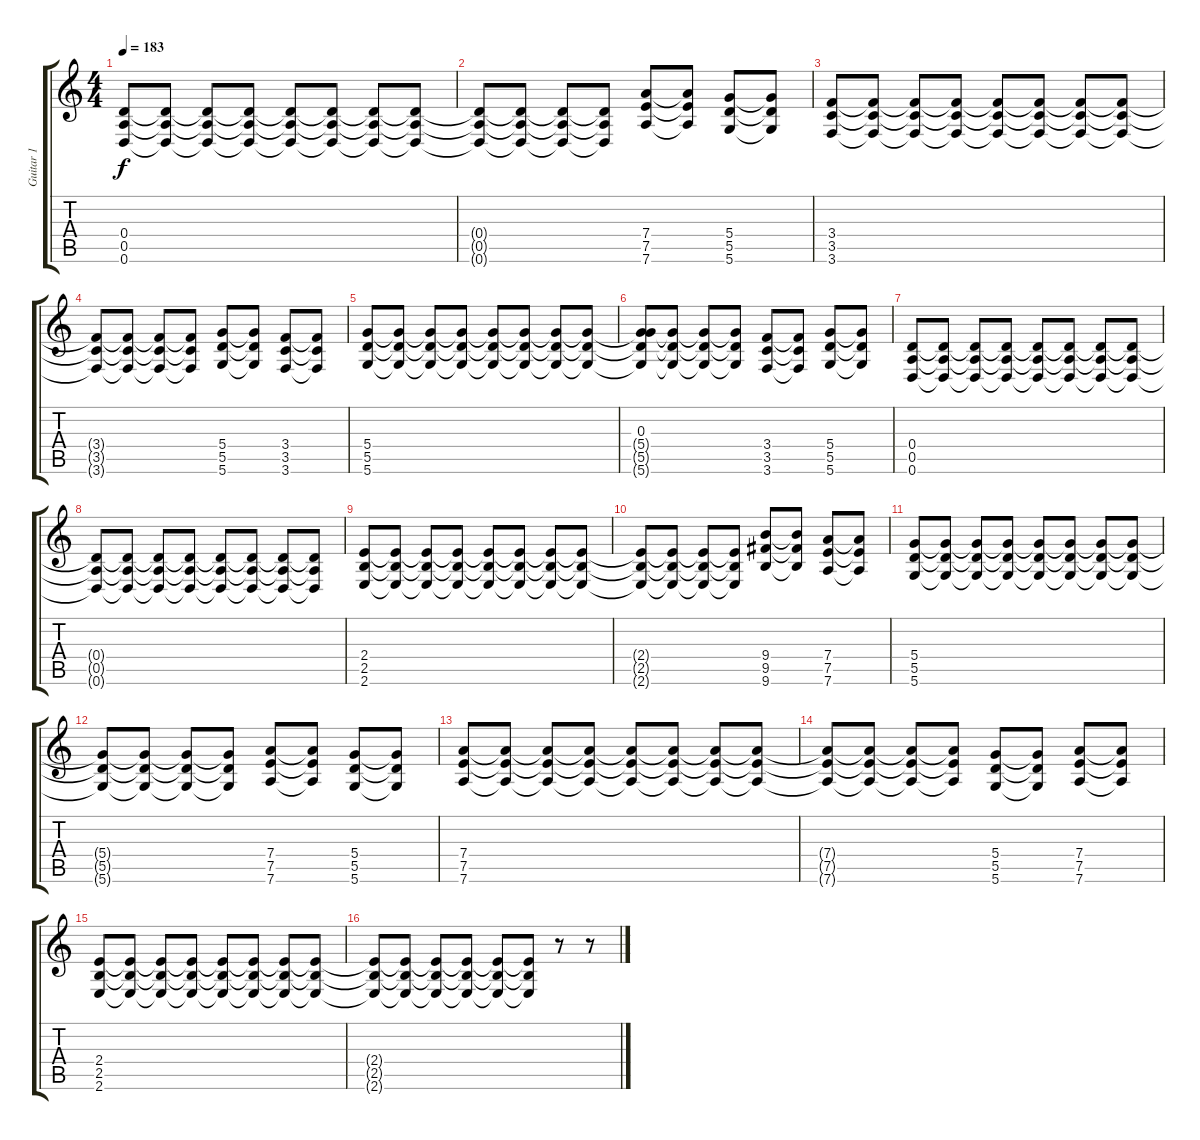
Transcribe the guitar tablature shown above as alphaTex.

\track ("Guitar 1" "Guitar 1") {instrument distortionguitar}
\staff {score tabs}
\tuning (E4 B3 G3 D3 A2 D2) {hide}
\ts (4 4)
\tempo 183
\clef g2
\ks c
(0.4 0.5 0.6).8{dy f} (0.4{t} 0.5{t} 0.6{t}).8 (0.4{t} 0.5{t} 0.6{t}).8 (0.4{t} 0.5{t} 0.6{t}).8 (0.4{t} 0.5{t} 0.6{t}).8 (0.4{t} 0.5{t} 0.6{t}).8 (0.4{t} 0.5{t} 0.6{t}).8 (0.4{t} 0.5{t} 0.6{t}).8 |
(0.4{t} 0.5{t} 0.6{t}).8 (0.4{t} 0.5{t} 0.6{t}).8 (0.4{t} 0.5{t} 0.6{t}).8 (0.4{t} 0.5{t} 0.6{t}).8 (7.4 7.5 7.6).8 (7.4{t} 7.5{t} 7.6{t}).8 (5.4 5.5 5.6).8 (5.4{t} 5.5{t} 5.6{t}).8 |
(3.4 3.5 3.6).8 (3.4{t} 3.5{t} 3.6{t}).8 (3.4{t} 3.5{t} 3.6{t}).8 (3.4{t} 3.5{t} 3.6{t}).8 (3.4{t} 3.5{t} 3.6{t}).8 (3.4{t} 3.5{t} 3.6{t}).8 (3.4{t} 3.5{t} 3.6{t}).8 (3.4{t} 3.5{t} 3.6{t}).8 |
(3.4{t} 3.5{t} 3.6{t}).8 (3.4{t} 3.5{t} 3.6{t}).8 (3.4{t} 3.5{t} 3.6{t}).8 (3.4{t} 3.5{t} 3.6{t}).8 (5.4 5.5 5.6).8 (5.4{t} 5.5{t} 5.6{t}).8 (3.4 3.5 3.6).8 (3.4{t} 3.5{t} 3.6{t}).8 |
(5.4 5.5 5.6).8 (5.4{t} 5.5{t} 5.6{t}).8 (5.4{t} 5.5{t} 5.6{t}).8 (5.4{t} 5.5{t} 5.6{t}).8 (5.4{t} 5.5{t} 5.6{t}).8 (5.4{t} 5.5{t} 5.6{t}).8 (5.4{t} 5.5{t} 5.6{t}).8 (5.4{t} 5.5{t} 5.6{t}).8 |
(0.3 5.4{t} 5.5{t} 5.6{t}).8 (5.4{t} 5.5{t} 5.6{t}).8 (5.4{t} 5.5{t} 5.6{t}).8 (5.4{t} 5.5{t} 5.6{t}).8 (3.4 3.5 3.6).8 (3.4{t} 3.5{t} 3.6{t}).8 (5.4 5.5 5.6).8 (5.4{t} 5.5{t} 5.6{t}).8 |
(0.4 0.5 0.6).8 (0.4{t} 0.5{t} 0.6{t}).8 (0.4{t} 0.5{t} 0.6{t}).8 (0.4{t} 0.5{t} 0.6{t}).8 (0.4{t} 0.5{t} 0.6{t}).8 (0.4{t} 0.5{t} 0.6{t}).8 (0.4{t} 0.5{t} 0.6{t}).8 (0.4{t} 0.5{t} 0.6{t}).8 |
(0.4{t} 0.5{t} 0.6{t}).8 (0.4{t} 0.5{t} 0.6{t}).8 (0.4{t} 0.5{t} 0.6{t}).8 (0.4{t} 0.5{t} 0.6{t}).8 (0.4{t} 0.5{t} 0.6{t}).8 (0.4{t} 0.5{t} 0.6{t}).8 (0.4{t} 0.5{t} 0.6{t}).8 (0.4{t} 0.5{t} 0.6{t}).8 |
(2.4 2.5 2.6).8 (2.4{t} 2.5{t} 2.6{t}).8 (2.4{t} 2.5{t} 2.6{t}).8 (2.4{t} 2.5{t} 2.6{t}).8 (2.4{t} 2.5{t} 2.6{t}).8 (2.4{t} 2.5{t} 2.6{t}).8 (2.4{t} 2.5{t} 2.6{t}).8 (2.4{t} 2.5{t} 2.6{t}).8 |
(2.4{t} 2.5{t} 2.6{t}).8 (2.4{t} 2.5{t} 2.6{t}).8 (2.4{t} 2.5{t} 2.6{t}).8 (2.4{t} 2.5{t} 2.6{t}).8 (9.4 9.5 9.6).8 (9.4{t} 9.5{t} 9.6{t}).8 (7.4 7.5 7.6).8 (7.4{t} 7.5{t} 7.6{t}).8 |
(5.4 5.5 5.6).8 (5.4{t} 5.5{t} 5.6{t}).8 (5.4{t} 5.5{t} 5.6{t}).8 (5.4{t} 5.5{t} 5.6{t}).8 (5.4{t} 5.5{t} 5.6{t}).8 (5.4{t} 5.5{t} 5.6{t}).8 (5.4{t} 5.5{t} 5.6{t}).8 (5.4{t} 5.5{t} 5.6{t}).8 |
(5.4{t} 5.5{t} 5.6{t}).8 (5.4{t} 5.5{t} 5.6{t}).8 (5.4{t} 5.5{t} 5.6{t}).8 (5.4{t} 5.5{t} 5.6{t}).8 (7.4 7.5 7.6).8 (7.4{t} 7.5{t} 7.6{t}).8 (5.4 5.5 5.6).8 (5.4{t} 5.5{t} 5.6{t}).8 |
(7.4 7.5 7.6).8 (7.4{t} 7.5{t} 7.6{t}).8 (7.4{t} 7.5{t} 7.6{t}).8 (7.4{t} 7.5{t} 7.6{t}).8 (7.4{t} 7.5{t} 7.6{t}).8 (7.4{t} 7.5{t} 7.6{t}).8 (7.4{t} 7.5{t} 7.6{t}).8 (7.4{t} 7.5{t} 7.6{t}).8 |
(7.4{t} 7.5{t} 7.6{t}).8 (7.4{t} 7.5{t} 7.6{t}).8 (7.4{t} 7.5{t} 7.6{t}).8 (7.4{t} 7.5{t} 7.6{t}).8 (5.4 5.5 5.6).8 (5.4{t} 5.5{t} 5.6{t}).8 (7.4 7.5 7.6).8 (7.4{t} 7.5{t} 7.6{t}).8 |
(2.4 2.5 2.6).8 (2.4{t} 2.5{t} 2.6{t}).8 (2.4{t} 2.5{t} 2.6{t}).8 (2.4{t} 2.5{t} 2.6{t}).8 (2.4{t} 2.5{t} 2.6{t}).8 (2.4{t} 2.5{t} 2.6{t}).8 (2.4{t} 2.5{t} 2.6{t}).8 (2.4{t} 2.5{t} 2.6{t}).8 |
(2.4{t} 2.5{t} 2.6{t}).8 (2.4{t} 2.5{t} 2.6{t}).8 (2.4{t} 2.5{t} 2.6{t}).8 (2.4{t} 2.5{t} 2.6{t}).8 (2.4{t} 2.5{t} 2.6{t}).8 (2.4{t} 2.5{t} 2.6{t}).8 r.8 r.8
